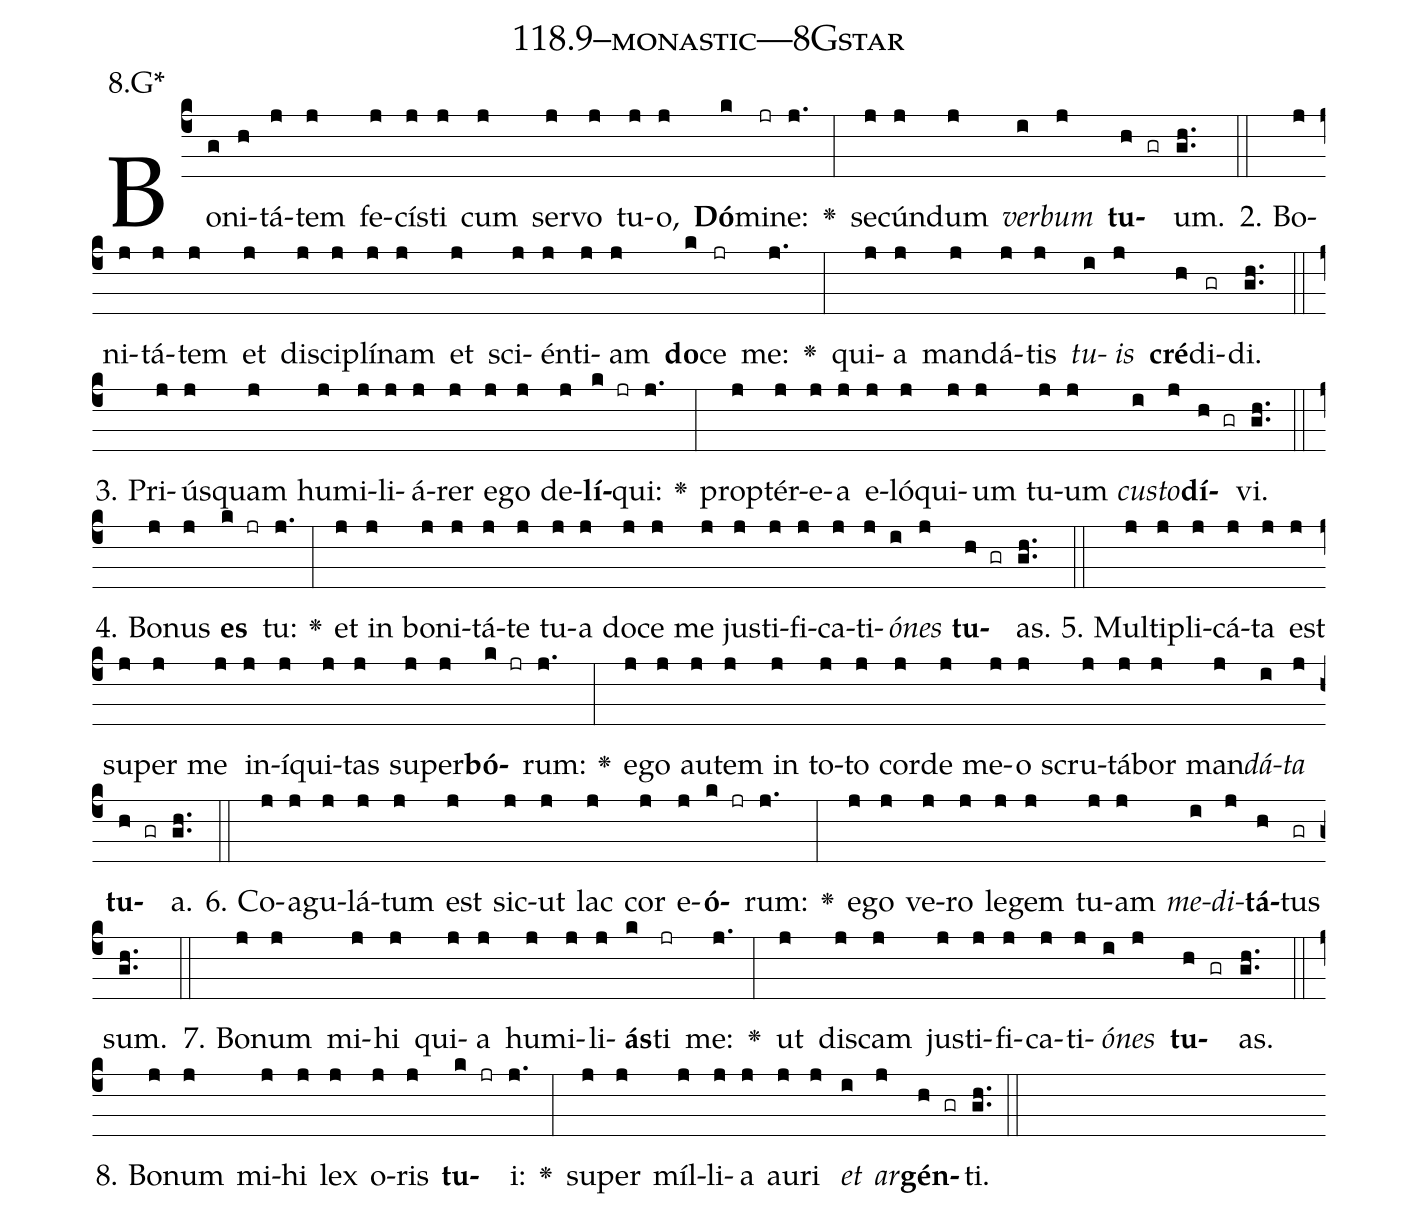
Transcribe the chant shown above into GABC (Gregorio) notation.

name: 118.9--monastic---8Gstar;
annotation: 8.G*;
%%
(c4)Bo(g)ni(h)tá(j)tem(j) fe(j)cís(j)ti(j) cum(j) ser(j)vo(j) tu(j)o,(j) <b>Dó</b>(k)mi(jr)ne:(j.) <v>\greheightstar</v>(:) se(j)cún(j)dum(j) <i>ver</i>(i)<i>bum</i>(j) <b>tu</b>(h gr)um.(gh..) (::)
2. Bo(j)ni(j)tá(j)tem(j) et(j) di(j)sci(j)plí(j)nam(j) et(j) sci(j)én(j)ti(j)am(j) <b>do</b>(k)ce(jr) me:(j.) <v>\greheightstar</v>(:) qui(j)a(j) man(j)dá(j)tis(j) <i>tu</i>(i)<i>is</i>(j) <b>cré</b>(h)di(gr)di.(gh..) (::)
3. Pri(j)ús(j)quam(j) hu(j)mi(j)li(j)á(j)rer(j) e(j)go(j) de(j)<b>lí</b>(k jr)qui:(j.) <v>\greheightstar</v>(:) prop(j)tér(j)e(j)a(j) e(j)ló(j)qui(j)um(j) tu(j)um(j) <i>cus</i>(i)<i>to</i>(j)<b>dí</b>(h gr)vi.(gh..) (::)
4. Bo(j)nus(j) <b>es</b>(k jr) tu:(j.) <v>\greheightstar</v>(:) et(j) in(j) bo(j)ni(j)tá(j)te(j) tu(j)a(j) do(j)ce(j) me(j) jus(j)ti(j)fi(j)ca(j)ti(j)<i>ó</i>(i)<i>nes</i>(j) <b>tu</b>(h gr)as.(gh..) (::)
5. Mul(j)ti(j)pli(j)cá(j)ta(j) est(j) su(j)per(j) me(j) in(j)í(j)qui(j)tas(j) su(j)per(j)<b>bó</b>(k jr)rum:(j.) <v>\greheightstar</v>(:) e(j)go(j) au(j)tem(j) in(j) to(j)to(j) cor(j)de(j) me(j)o(j) scru(j)tá(j)bor(j) man(j)<i>dá</i>(i)<i>ta</i>(j) <b>tu</b>(h gr)a.(gh..) (::)
6. Co(j)a(j)gu(j)lá(j)tum(j) est(j) sic(j)ut(j) lac(j) cor(j) e(j)<b>ó</b>(k jr)rum:(j.) <v>\greheightstar</v>(:) e(j)go(j) ve(j)ro(j) le(j)gem(j) tu(j)am(j) <i>me</i>(i)<i>di</i>(j)<b>tá</b>(h)tus(gr) sum.(gh..) (::)
7. Bo(j)num(j) mi(j)hi(j) qui(j)a(j) hu(j)mi(j)li(j)<b>ás</b>(k)ti(jr) me:(j.) <v>\greheightstar</v>(:) ut(j) dis(j)cam(j) jus(j)ti(j)fi(j)ca(j)ti(j)<i>ó</i>(i)<i>nes</i>(j) <b>tu</b>(h gr)as.(gh..) (::)
8. Bo(j)num(j) mi(j)hi(j) lex(j) o(j)ris(j) <b>tu</b>(k jr)i:(j.) <v>\greheightstar</v>(:) su(j)per(j) míl(j)li(j)a(j) au(j)ri(j) <i>et</i>(i) <i>ar</i>(j)<b>gén</b>(h gr)ti.(gh..) (::)
